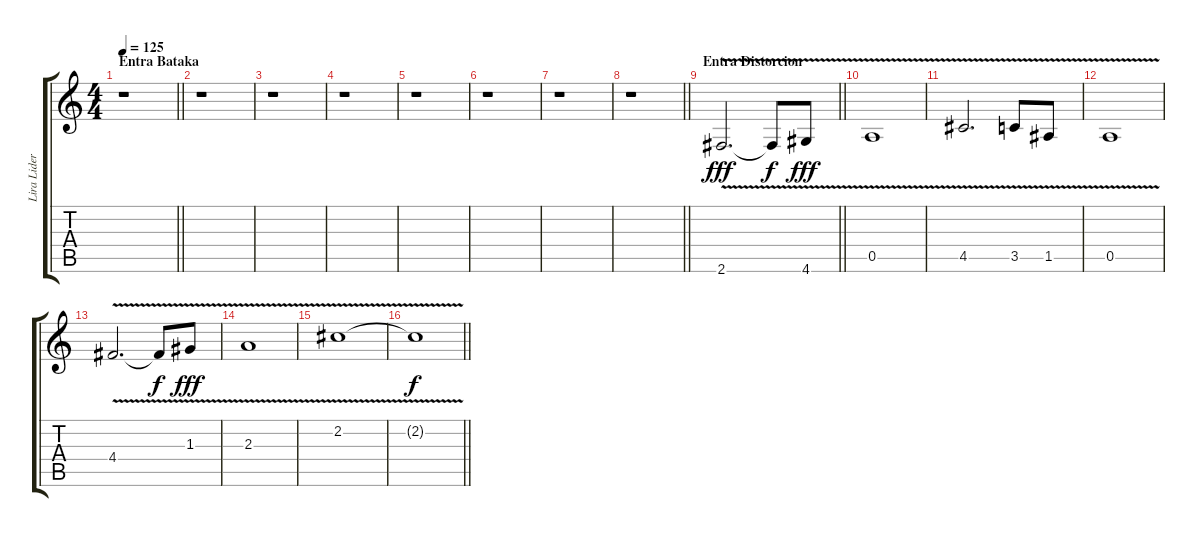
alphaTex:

\track ("Lira Lider" "Lira Lider") {instrument distortionguitar}
\staff {score tabs}
\tuning (E4 B3 G3 D3 A2 E2) {hide}
\ts (4 4)
\section ("" "Entra Bataka")
\tempo 125
\clef g2
\barLineRight lightlight
\ks c
r.1{dy fff} |
r.1 |
r.1 |
r.1 |
r.1 |
r.1 |
r.1 |
\barLineRight lightlight
r.1 |
\section ("" "Entra Distorcion")
\barLineRight lightlight
2.6{v}.2{d balance 7} 2.6{t}.8{dy f} 4.6{v}.8{dy fff} |
0.5{v}.1 |
4.5{v}.2{d} 3.5{v}.8 1.5{v}.8 |
0.5{v}.1 |
4.4{v}.2{d} 4.4{t}.8{dy f} 1.3{v}.8{dy fff} |
2.3{v}.1 |
2.2{v}.1 |
\barLineRight lightlight
2.2{t}.1{dy f}
